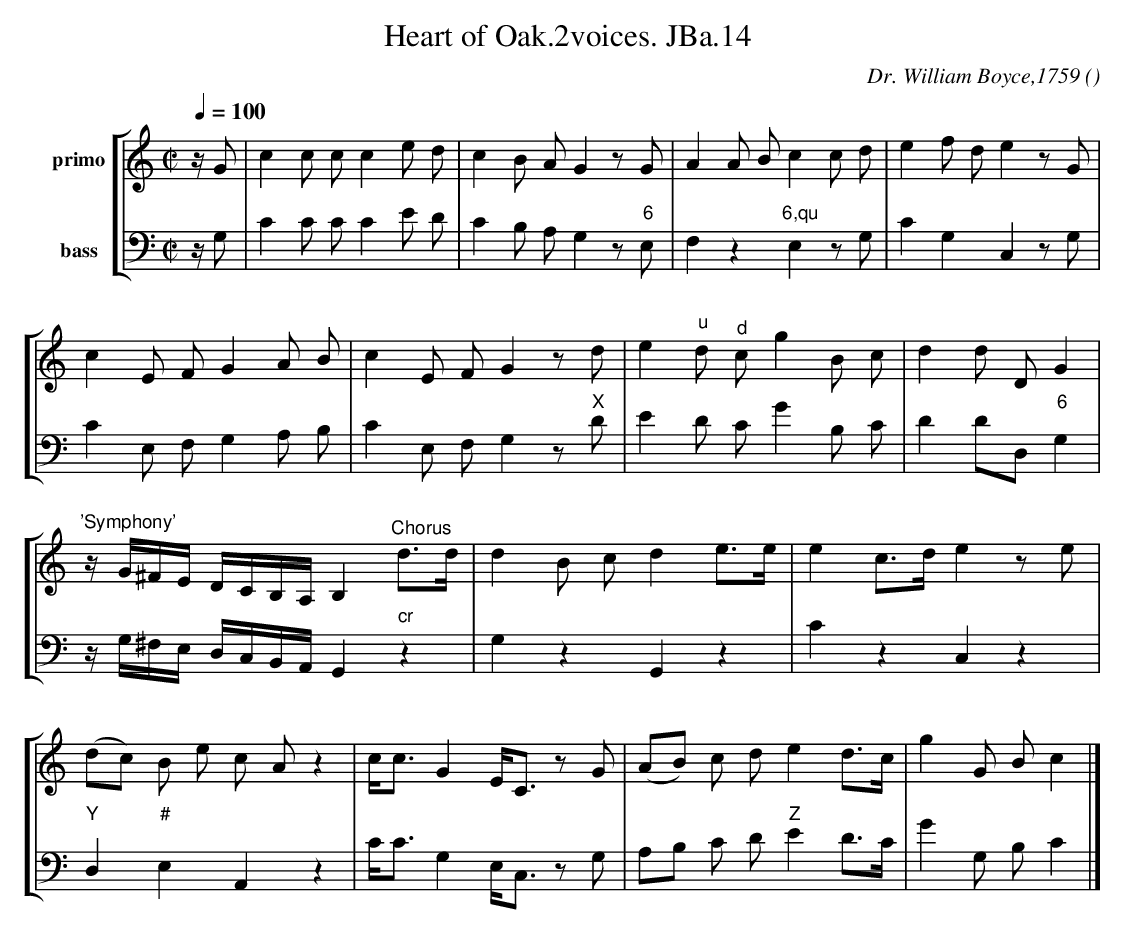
X:1
T:Heart of Oak.2voices. JBa.14
M:C|
L:1/8
Q:1/4=100
C:Dr. William Boyce,1759
O:
V:1 name=primo
V:2 clef=bass name=bass
%%staves [1 2]
K:C major
[V:1]z/ G|c2 c c c2 e d|c2 B A G2 z G|A2 A B c2 c d|e2 f d e2 z G|
[V:2]z/ G,|C2 C C C2E D|C2 B, A, G,2 z "6"E,|\
F,2 z2 "6,qu"E,2 z G,|C2 G,2 C,2 z G,|
[V:1]c2 E F G2 A B|c2 E F G2 z d|e2"u"d "^d"c g2 B c|d2 d D G2|
[V:2]C2 E, F, G,2 A, B,|C2 E, F, G,2 z "X"D|\
E2 D C G2 B, C|D2 DD, "6"G,2|
[V:1]"'Symphony'"z/ G/^F/E/ D/C/B,/A,/B,2 "^Chorus" d>d|\
d2 B c d2 e>e|e2 c>d e2 z e|
[V:2]z/ G,/^F,/E,/ D,/C,/B,,/A,,/G,,2 "cr"z2|G,2 z2 G,,2 z2|\
C2 z2 C,2 z2|
[V:1](dc) B e c A z2|c<c G2 E<C z G|(AB) c d e2 d>c|g2 G B c2|]
[V:2]"Y"D,2"#" E,2 A,,2z2|C<C G,2 E,<C, z G,|\
A,B, C D"Z"E2 D>C|G2 G, B, C2|]
